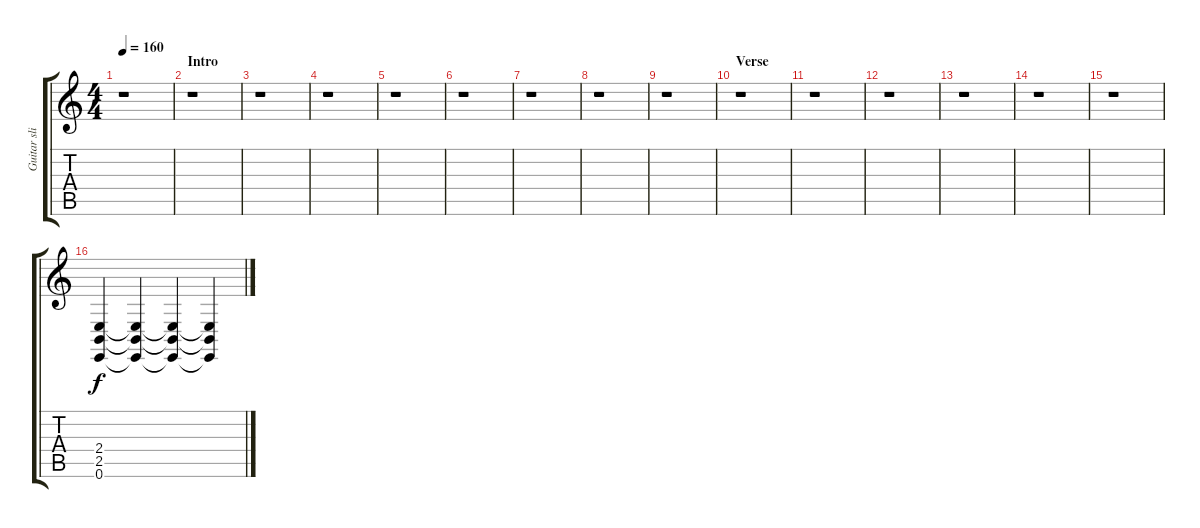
\track ("Guitar slide effect" "Guitar sli") {instrument reversecymbal}
\staff {score tabs}
\tuning (E4 B3 G3 D3 A2 E2) {hide}
\ts (4 4)
\tempo 160
\clef g2
\ks c
r.1{dy f instrument reversecymbal} |
\section ("" "Intro")
r.1 |
r.1 |
r.1 |
r.1 |
r.1 |
r.1 |
r.1 |
r.1 |
\section ("" "Verse")
r.1 |
r.1 |
r.1 |
r.1 |
r.1 |
r.1 |
(2.4 2.5 0.6).4 (2.4{t} 2.5{t} 0.6{t}).4 (2.4{t} 2.5{t} 0.6{t}).4 (2.4{t} 2.5{t} 0.6{t}).4
